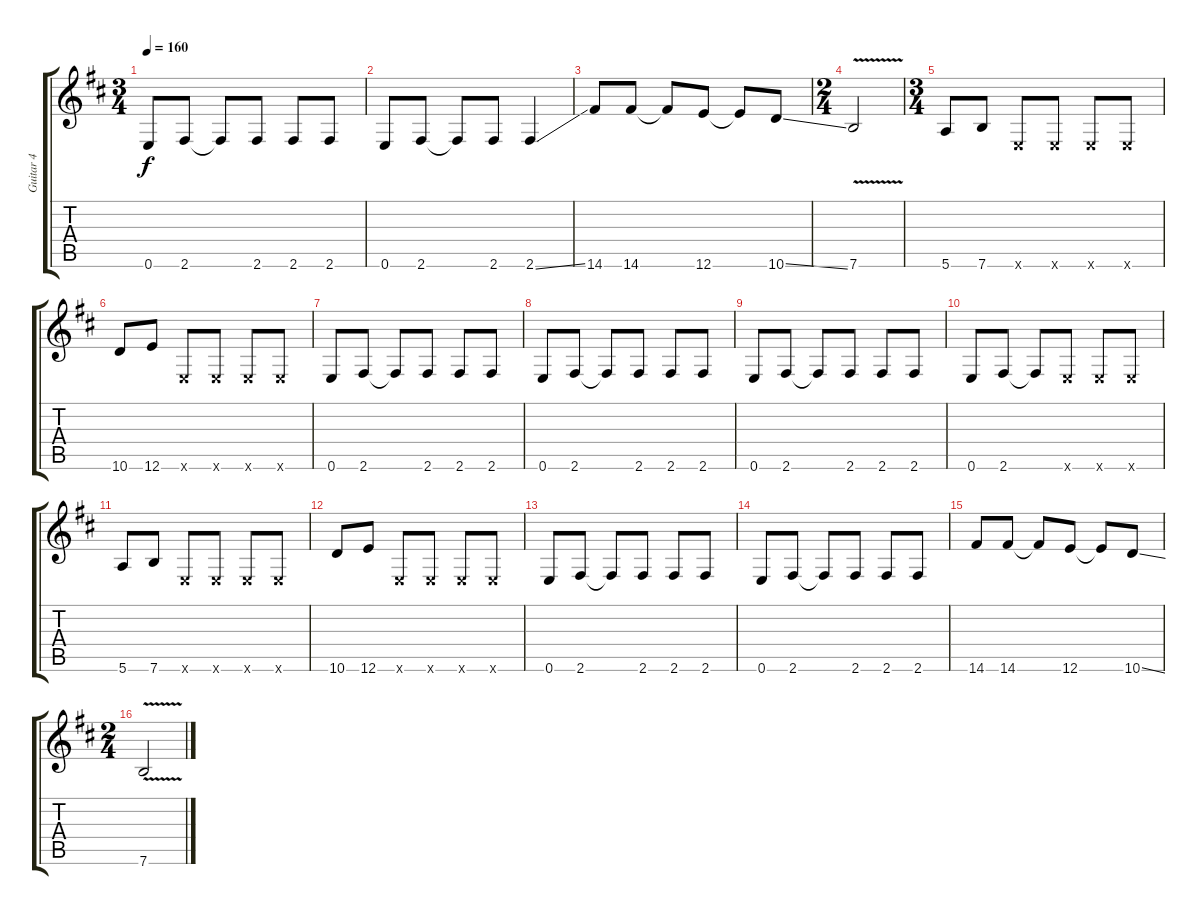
\track ("Guitar 4" "Guitar 4") {instrument distortionguitar}
\staff {score tabs}
\tuning (E4 B3 G3 D3 A2 E2) {hide}
\ts (3 4)
\tempo 160
\clef g2
\ks bminor
0.6.8{dy f} 2.6.8 2.6{t}.8 2.6.8 2.6.8 2.6.8 |
0.6.8 2.6.8 2.6{t}.8 2.6.8 2.6{ss}.4 |
14.6.8 14.6.8 14.6{t}.8 12.6.8 12.6{t}.8 10.6{ss}.8 |
\ts (2 4)
7.6{v}.2 |
\ts (3 4)
5.6.8 7.6.8 0.6{x}.8 0.6{x}.8 0.6{x}.8 0.6{x}.8 |
10.6.8 12.6.8 0.6{x}.8 0.6{x}.8 0.6{x}.8 0.6{x}.8 |
0.6.8 2.6.8 2.6{t}.8 2.6.8 2.6.8 2.6.8 |
0.6.8 2.6.8 2.6{t}.8 2.6.8 2.6.8 2.6.8 |
0.6.8 2.6.8 2.6{t}.8 2.6.8 2.6.8 2.6.8 |
0.6.8 2.6.8 2.6{t}.8 0.6{x}.8 0.6{x}.8 0.6{x}.8 |
5.6.8 7.6.8 0.6{x}.8 0.6{x}.8 0.6{x}.8 0.6{x}.8 |
10.6.8 12.6.8 0.6{x}.8 0.6{x}.8 0.6{x}.8 0.6{x}.8 |
0.6.8 2.6.8 2.6{t}.8 2.6.8 2.6.8 2.6.8 |
0.6.8 2.6.8 2.6{t}.8 2.6.8 2.6.8 2.6.8 |
14.6.8 14.6.8 14.6{t}.8 12.6.8 12.6{t}.8 10.6{ss}.8 |
\ts (2 4)
7.6{v}.2
